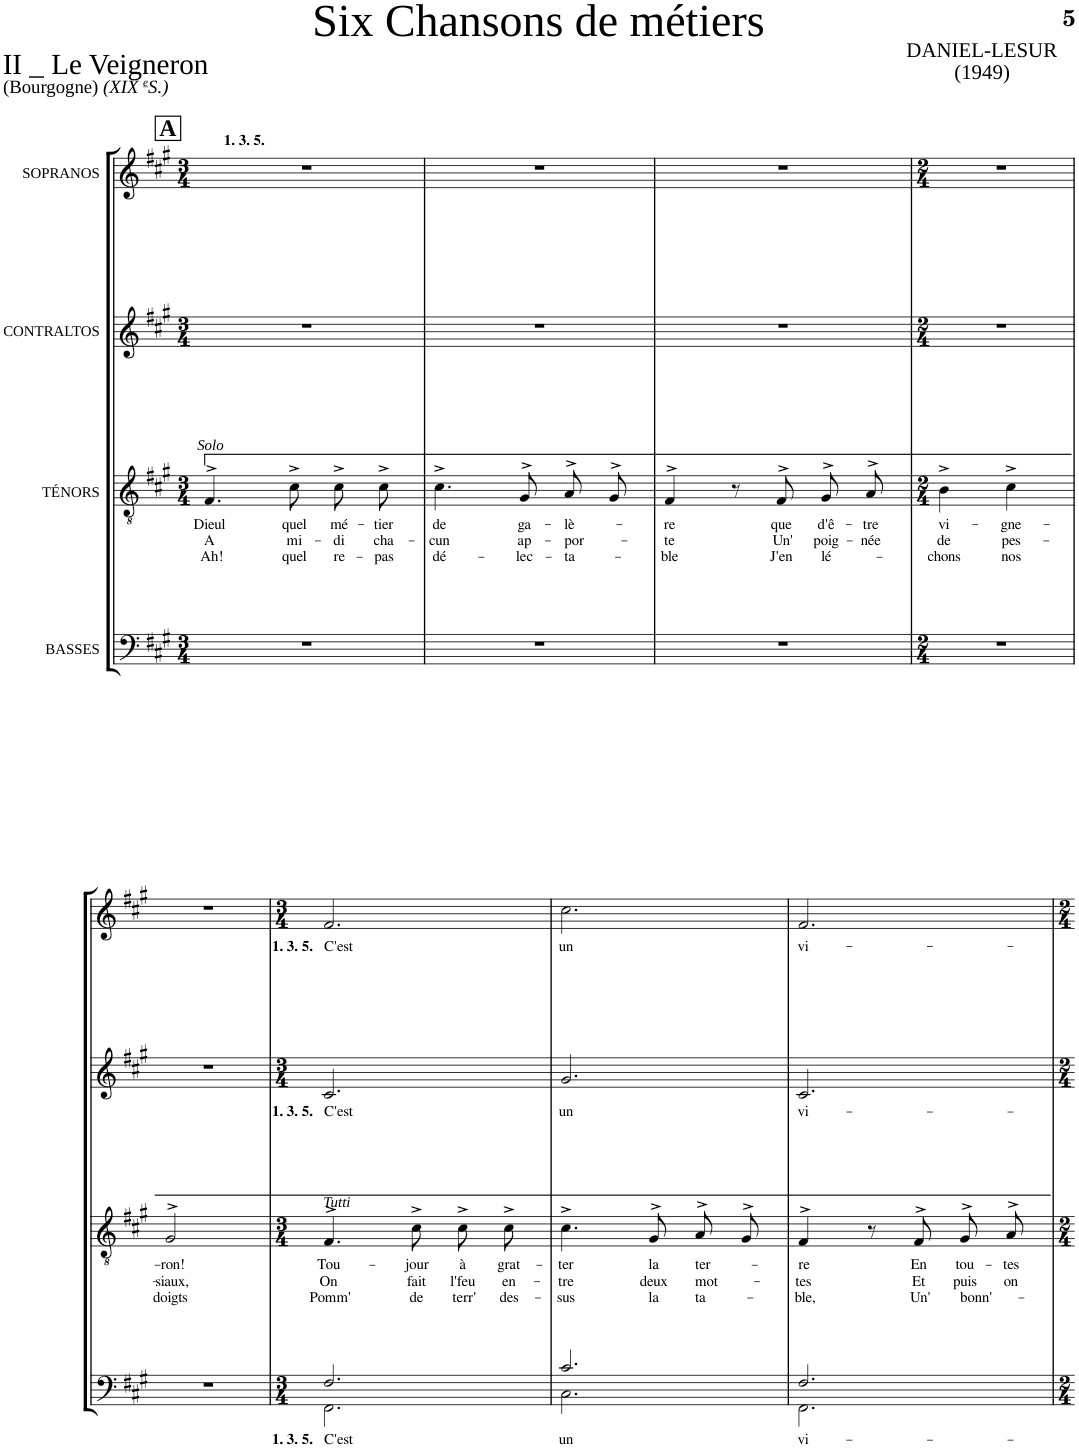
**kern	**text	**kern	**text	**text	**text	**kern	**text	**kern	**text	**kern
*part5	*part5	*part4	*part4	*part4	*part4	*part3	*part3	*part2	*part2	*part1
*staff5	*staff5	*staff4	*staff4	*staff4	*staff4	*staff3	*staff3	*staff2	*staff2	*staff1
*I"BASSES	*	*I"TÉNORS	*	*	*	*I"CONTRALTOS	*	*I"SOPRANOS	*	*I"Soprano solo
!!LO:PB:g=z
*clefF4	*	*clefGv2	*	*	*	*clefG2	*	*clefG2	*	*clefG2
*k[f#c#g#]	*	*k[f#c#g#]	*	*	*	*k[f#c#g#]	*	*k[f#c#g#]	*	*k[f#c#g#]
*M3/4	*	*M3/4	*	*	*	*M3/4	*	*M3/4	*	*M3/4
!!LO:REH:place=s1:a:B:cj:fs=16:t=A
=1	=1	=1	=1	=1	=1	=1	=1	=1	=1	=1
!	!	!	!	!	!	!	!	!	!	!LO:TX:a:B:t=1. 3. 5.
!	!	!LO:TX:a:i:t=Solo	!	!	!	!	!	!	!	!
!	!	!	!LO:LY:b	!LO:LY:b	!LO:LY:b	!	!	!	!	!
2.r	.	4.F#^>/	Dieul	A	Ah!	2.r	.	2.r	.	2.r
!	!	!	!LO:LY:b	!LO:LY:b	!LO:LY:b	!	!	!	!	!
.	.	8c#^\	quel	mi-	quel	.	.	.	.	.
!	!	!	!LO:LY:b	!LO:LY:b	!LO:LY:b	!	!	!	!	!
.	.	8c#^\L	mé-	-di	re-	.	.	.	.	.
!	!	!	!LO:LY:b	!LO:LY:b	!LO:LY:b	!	!	!	!	!
.	.	8c#^\J	-tier	cha-	-pas	.	.	.	.	.
=2	=2	=2	=2	=2	=2	=2	=2	=2	=2	=2
!	!	!	!LO:LY:b	!LO:LY:b	!LO:LY:b	!	!	!	!	!
2.r	.	4.c#^>\	de	-cun	dé-	2.r	.	2.r	.	2.r
!	!	!	!LO:LY:b	!LO:LY:b	!LO:LY:b	!	!	!	!	!
.	.	8G#^>/	ga-	ap-	-lec-	.	.	.	.	.
!	!	!	!LO:LY:b	!LO:LY:b	!LO:LY:b	!	!	!	!	!
.	.	8A^>/L	-lè-	-por-	-ta-	.	.	.	.	.
.	.	8G#^>/J	.	.	.	.	.	.	.	.
=3	=3	=3	=3	=3	=3	=3	=3	=3	=3	=3
!	!	!	!LO:LY:b	!LO:LY:b	!LO:LY:b	!	!	!	!	!
2.r	.	4F#^>/	-re	-te	-ble	2.r	.	2.r	.	2.r
.	.	8r	.	.	.	.	.	.	.	.
!	!	!	!LO:LY:b	!LO:LY:b	!LO:LY:b	!	!	!	!	!
.	.	8F#^>/	que	Un'	J'en	.	.	.	.	.
!	!	!	!LO:LY:b	!LO:LY:b	!LO:LY:b	!	!	!	!	!
.	.	8G#^>/L	d'ê-	poig-	lé-	.	.	.	.	.
!	!	!	!LO:LY:b	!LO:LY:b	!	!	!	!	!	!
.	.	8A^>/J	-tre	-née	.	.	.	.	.	.
=4	=4	=4	=4	=4	=4	=4	=4	=4	=4	=4
*M2/4	*	*M2/4	*	*	*	*M2/4	*	*M2/4	*	*M2/4
!	!	!	!LO:LY:b	!LO:LY:b	!LO:LY:b	!	!	!	!	!
2r	.	4B^\	vi-	de	-chons	2r	.	2r	.	2r
!	!	!	!LO:LY:b	!LO:LY:b	!LO:LY:b	!	!	!	!	!
.	.	4c#^\	-gne-	pes-	nos	.	.	.	.	.
!!LO:LB:g=z
=5	=5	=5	=5	=5	=5	=5	=5	=5	=5	=5
!	!	!	!LO:LY:b	!LO:LY:b	!LO:LY:b	!	!	!	!	!
2r	.	2G#^>/	-ron!	-siaux,	doigts	2r	.	2r	.	2r
=6	=6	=6	=6	=6	=6	=6	=6	=6	=6	=6
*M3/4	*	*M3/4	*	*	*	*M3/4	*	*M3/4	*	*M3/4
!	!	!LO:TX:a:i:t=Tutti	!	!	!	!	!	!	!	!
!	!LO:LY:b	!	!LO:LY:b	!LO:LY:b	!LO:LY:b	!	!LO:LY:b	!	!LO:LY:b	!
*^	*	*	*	*	*	*	*	*	*	*
2.F#/	2.FF#\	1. 3. 5. C'est	4.F#^>/	Tou-	On	Pomm'	2.c#/	1. 3. 5. C'est	2.f#/	1. 3. 5. C'est	2.r
!	!	!	!	!LO:LY:b	!LO:LY:b	!LO:LY:b	!	!	!	!	!
.	.	.	8c#^\	-jour	fait	de	.	.	.	.	.
!	!	!	!	!LO:LY:b	!LO:LY:b	!LO:LY:b	!	!	!	!	!
.	.	.	8c#^\L	à	l'feu	terr'	.	.	.	.	.
!	!	!	!	!LO:LY:b	!LO:LY:b	!LO:LY:b	!	!	!	!	!
.	.	.	8c#^\J	grat-	en-	des-	.	.	.	.	.
=7	=7	=7	=7	=7	=7	=7	=7	=7	=7	=7	=7
!	!	!LO:LY:b	!	!LO:LY:b	!LO:LY:b	!LO:LY:b	!	!LO:LY:b	!	!LO:LY:b	!
2.c#/	2.C#\	un	4.c#^>\	-ter	-tre	-sus	2.g#/	un	2.cc#\	un	2.r
!	!	!	!	!LO:LY:b	!LO:LY:b	!LO:LY:b	!	!	!	!	!
.	.	.	8G#^>/	la	deux	la	.	.	.	.	.
!	!	!	!	!LO:LY:b	!LO:LY:b	!LO:LY:b	!	!	!	!	!
.	.	.	8A^>/L	ter-	mot-	ta-	.	.	.	.	.
.	.	.	8G#^>/J	.	.	.	.	.	.	.	.
=8	=8	=8	=8	=8	=8	=8	=8	=8	=8	=8	=8
!	!	!LO:LY:b	!	!LO:LY:b	!LO:LY:b	!LO:LY:b	!	!LO:LY:b	!	!LO:LY:b	!
2.F#/	2.FF#\	vi-	4F#^>/	-re	-tes	-ble,	2.c#/	vi-	2.f#/	vi-	2.r
.	.	.	8r	.	.	.	.	.	.	.	.
!	!	!	!	!LO:LY:b	!LO:LY:b	!LO:LY:b	!	!	!	!	!
.	.	.	8F#^>/	En	Et	Un'	.	.	.	.	.
!	!	!	!	!LO:LY:b	!LO:LY:b	!LO:LY:b	!	!	!	!	!
.	.	.	8G#^>/L	tou-	puis	bonn'-	.	.	.	.	.
!	!	!	!	!LO:LY:b	!LO:LY:b	!	!	!	!	!	!
.	.	.	8A^>/J	-tes	on	.	.	.	.	.	.
*v	*v	*	*	*	*	*	*	*	*	*	*
=	=	=	=	=	=	=	=	=	=	=
*-	*-	*-	*-	*-	*-	*-	*-	*-	*-	*-
